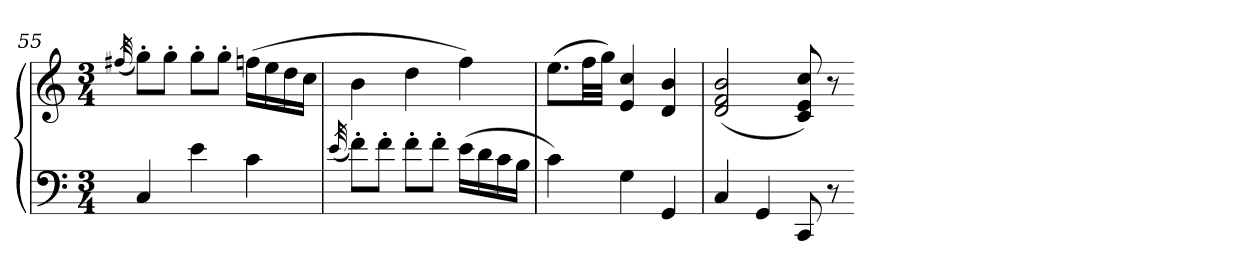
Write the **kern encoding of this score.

**kern	**kern
*part1	*part1
*staff2	*staff1
*clefF4	*clefG2
*k[]	*k[]
*C:	*C:
*M3/4	*M3/4
=55	=55
.	(32qff#X
4C	8gg'L)
.	8gg'J
4e	8gg'L
.	8gg'J
4c	(16ffnLL
.	16ee
.	16dd
.	16ccJJ
=56	=56
(32qe	.
8f'L)	4b
8f'J	.
8f'L	4dd
8f'J	.
(16eLL	4ff)
16d	.
16c	.
16BJJ	.
=57	=57
4c)	(8.eeL
.	32ffLL
.	32ggJJJ)
4G	4e 4cc
4GG	4d 4b
=58	=58
4C	(2d 2f 2b
4GG	.
8CC	8c 8e 8cc)
8r	8r
=-	=-
*-	*-
